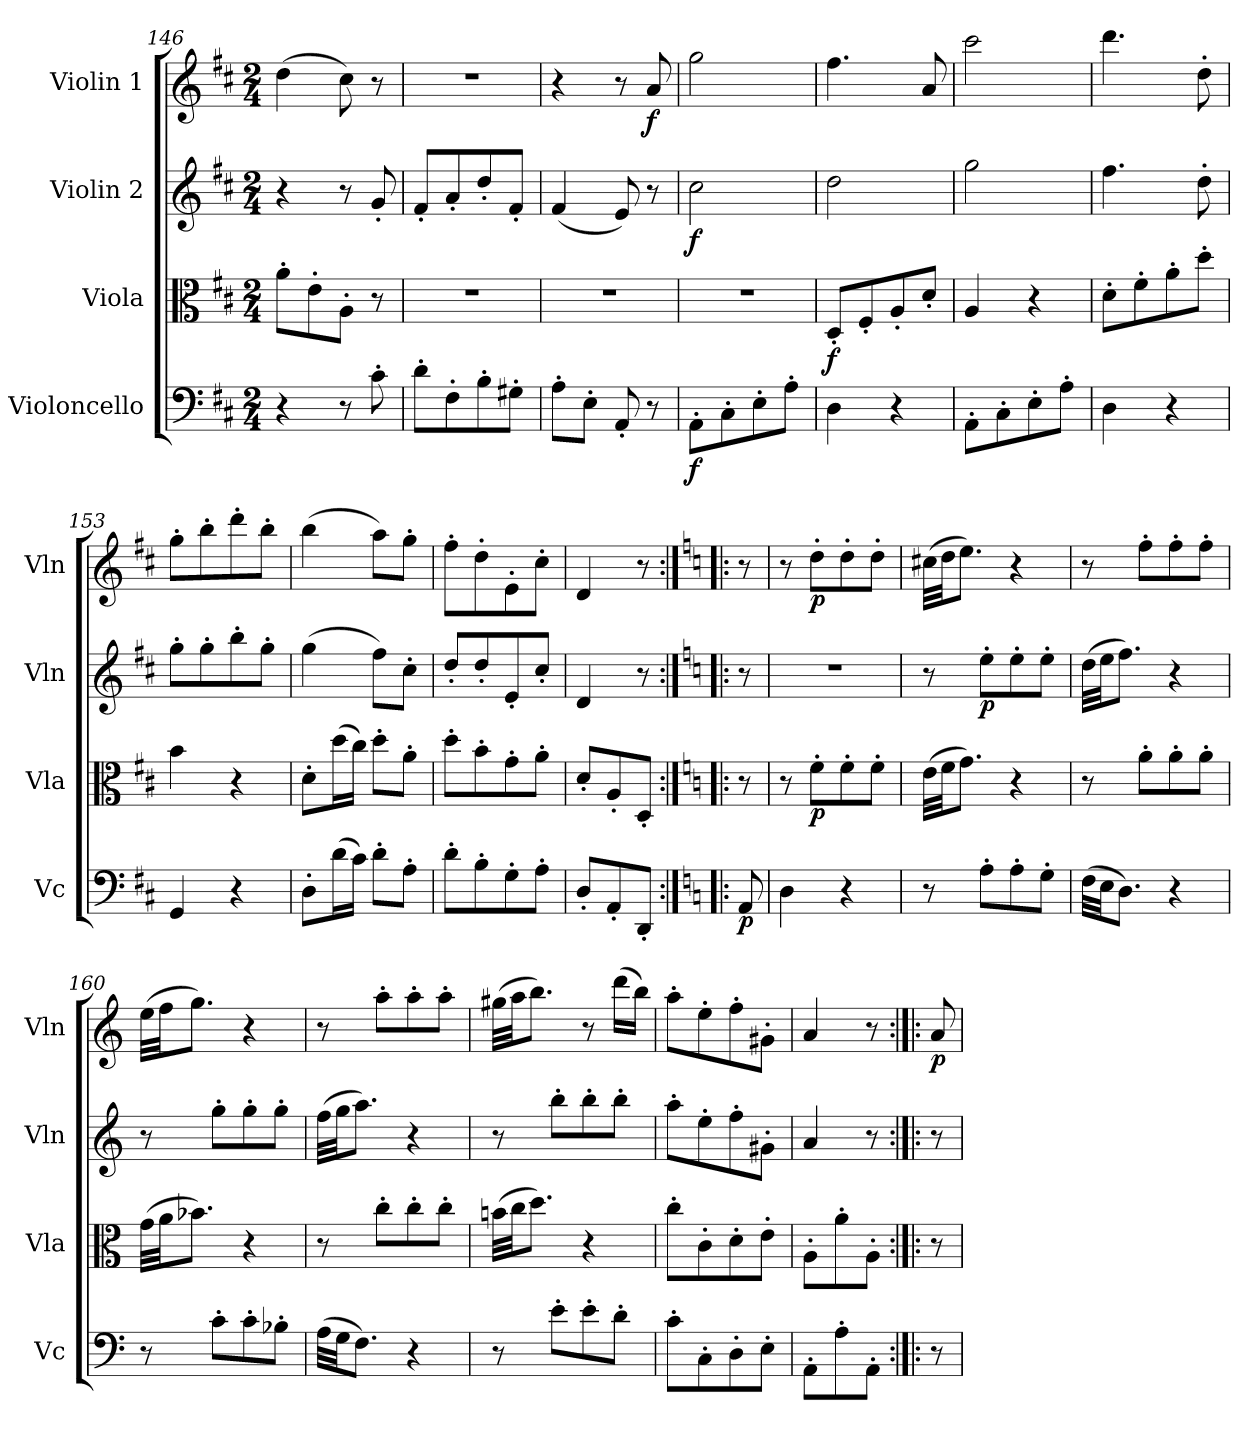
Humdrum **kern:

**kern	**dynam	**kern	**dynam	**kern	**dynam	**kern	**dynam
*part4	*part4	*part3	*part3	*part2	*part2	*part1	*part1
*staff4	*staff4	*staff3	*staff3	*staff2	*staff2	*staff1	*staff1
*I"Violoncello	*	*I"Viola	*	*I"Violin 2	*	*I"Violin 1	*
*I'Vc	*	*I'Vla	*	*I'Vln	*	*I'Vln	*
*clefF4	*	*clefC3	*	*clefG2	*	*clefG2	*
*k[f#c#]	*	*k[f#c#]	*	*k[f#c#]	*	*k[f#c#]	*
*M2/4	*	*M2/4	*	*M2/4	*	*M2/4	*
=146	=146	=146	=146	=146	=146	=146	=146
4r	.	8a'\L	.	4r	.	(>4dd\	.
.	.	8e'\	.	.	.	.	.
8r	.	8A'\J	.	8r	.	8cc#\)	.
8c#'\	.	8r	.	8g'/	.	8r	.
!!LO:LB:g=z
=147	=147	=147	=147	=147	=147	=147	=147
8d'\L	.	2r	.	8f#'/L	.	2r	.
8F#'\	.	.	.	8a'/	.	.	.
8B'\	.	.	.	8dd'/	.	.	.
8G#X'\J	.	.	.	8f#'/J	.	.	.
=148	=148	=148	=148	=148	=148	=148	=148
8A'\L	.	2r	.	(<4f#/	.	4r	.
8E'\J	.	.	.	.	.	.	.
8AA'/	.	.	.	8e/)	.	8r	.
!	!	!	!	!	!	!	!LO:DY:b
8r	.	.	.	8r	.	8a/	f
=149	=149	=149	=149	=149	=149	=149	=149
!	!LO:DY:b	!	!	!	!LO:DY:b	!	!
8AA'\L	f	2r	.	2cc#\	f	2gg\	.
8C#'\	.	.	.	.	.	.	.
8E'\	.	.	.	.	.	.	.
8A'\J	.	.	.	.	.	.	.
=150	=150	=150	=150	=150	=150	=150	=150
!	!	!	!LO:DY:b	!	!	!	!
4D\	.	8D'/L	f	2dd\	.	4.ff#\	.
.	.	8F#'/	.	.	.	.	.
4r	.	8A'/	.	.	.	.	.
.	.	8d'/J	.	.	.	8a/	.
=151	=151	=151	=151	=151	=151	=151	=151
8AA'\L	.	4A/	.	2gg\	.	2ccc#\	.
8C#'\	.	.	.	.	.	.	.
8E'\	.	4r	.	.	.	.	.
8A'\J	.	.	.	.	.	.	.
=152	=152	=152	=152	=152	=152	=152	=152
4D\	.	8d'\L	.	4.ff#\	.	4.ddd\	.
.	.	8f#'\	.	.	.	.	.
4r	.	8a'\	.	.	.	.	.
.	.	8dd'\J	.	8dd'\	.	8dd'\	.
=153	=153	=153	=153	=153	=153	=153	=153
4GG/	.	4b\	.	8gg'\L	.	8gg'\L	.
.	.	.	.	8gg'\	.	8bb'\	.
4r	.	4r	.	8bb'\	.	8ddd'\	.
.	.	.	.	8gg'\J	.	8bb'\J	.
=154	=154	=154	=154	=154	=154	=154	=154
8D'\L	.	8d'\L	.	(>4gg\	.	(>4bb\	.
(>16d\L	.	(>16dd\L	.	.	.	.	.
16c#\JJ)	.	16cc#\JJ)	.	.	.	.	.
8d'\L	.	8dd'\L	.	8ff#\L)	.	8aa\L)	.
8A'\J	.	8a'\J	.	8cc#'\J	.	8gg'\J	.
!!LO:LB:g=z
=155	=155	=155	=155	=155	=155	=155	=155
8d'\L	.	8dd'\L	.	8dd'/L	.	8ff#'\L	.
8B'\	.	8b'\	.	8dd'/	.	8dd'\	.
8G'\	.	8g'\	.	8e'/	.	8e'\	.
8A'\J	.	8a'\J	.	8cc#'/J	.	8cc#'\J	.
=156	=156	=156	=156	=156	=156	=156	=156
8D'/L	.	8d'/L	.	4d/	.	4d/	.
8AA'/	.	8A'/	.	.	.	.	.
8DD'/J	.	8D'/J	.	8r	.	8r	.
=156X3:|!|:	=156X3:|!|:	=156X3:|!|:	=156X3:|!|:	=156X3:|!|:	=156X3:|!|:	=156X3:|!|:	=156X3:|!|:
*k[]	*	*k[]	*	*k[]	*	*k[]	*
!	!LO:DY:b	!	!	!	!	!	!
8AA/	p	8r	.	8r	.	8r	.
=157	=157	=157	=157	=157	=157	=157	=157
4D\	.	8r	.	2r	.	8r	.
!	!	!	!LO:DY:b	!	!	!	!LO:DY:b
.	.	8f'\L	p	.	.	8dd'\L	p
4r	.	8f'\	.	.	.	8dd'\	.
.	.	8f'\J	.	.	.	8dd'\J	.
=158	=158	=158	=158	=158	=158	=158	=158
8r	.	(>32e\LLL	.	8r	.	(>32cc#X\LLL	.
.	.	32f\JJ	.	.	.	32dd\JJ	.
.	.	8.g\J)	.	.	.	8.ee\J)	.
!	!	!	!	!	!LO:DY:b	!	!
8A'\L	.	.	.	8ee'\L	p	.	.
8A'\	.	4r	.	8ee'\	.	4r	.
8G'\J	.	.	.	8ee'\J	.	.	.
=159	=159	=159	=159	=159	=159	=159	=159
(>32F\LLL	.	8r	.	(>32dd\LLL	.	8r	.
32E\JJ	.	.	.	32ee\JJ	.	.	.
8.D\J)	.	.	.	8.ff\J)	.	.	.
.	.	8a'\L	.	.	.	8ff'\L	.
4r	.	8a'\	.	4r	.	8ff'\	.
.	.	8a'\J	.	.	.	8ff'\J	.
=160	=160	=160	=160	=160	=160	=160	=160
8r	.	(>32g\LLL	.	8r	.	(>32ee\LLL	.
.	.	32a\JJ	.	.	.	32ff\JJ	.
.	.	8.b-X\J)	.	.	.	8.gg\J)	.
8c'\L	.	.	.	8gg'\L	.	.	.
8c'\	.	4r	.	8gg'\	.	4r	.
8B-X'\J	.	.	.	8gg'\J	.	.	.
!!LO:PB:g=z
=161	=161	=161	=161	=161	=161	=161	=161
(>32A\LLL	.	8r	.	(>32ff\LLL	.	8r	.
32G\JJ	.	.	.	32gg\JJ	.	.	.
8.F\J)	.	.	.	8.aa\J)	.	.	.
.	.	8cc'\L	.	.	.	8aa'\L	.
4r	.	8cc'\	.	4r	.	8aa'\	.
.	.	8cc'\J	.	.	.	8aa'\J	.
=162	=162	=162	=162	=162	=162	=162	=162
8r	.	(>32bn\LLL	.	8r	.	(>32gg#X\LLL	.
.	.	32cc\JJ	.	.	.	32aa\JJ	.
.	.	8.dd\J)	.	.	.	8.bb\J)	.
8e'\L	.	.	.	8bb'\L	.	.	.
8e'\	.	4r	.	8bb'\	.	8r	.
8d'\J	.	.	.	8bb'\J	.	(>16ddd\LL	.
.	.	.	.	.	.	16bb\JJ)	.
=163	=163	=163	=163	=163	=163	=163	=163
8c'\L	.	8cc'\L	.	8aa'\L	.	8aa'\L	.
8C'\	.	8c'\	.	8ee'\	.	8ee'\	.
8D'\	.	8d'\	.	8ff'\	.	8ff'\	.
8E'\J	.	8e'\J	.	8g#X'\J	.	8g#X'\J	.
=164	=164	=164	=164	=164	=164	=164	=164
8AA'\L	.	8A'\L	.	4a/	.	4a/	.
8A'\	.	8a'\	.	.	.	.	.
8AA'\J	.	8A'\J	.	8r	.	8r	.
=164X4:|!|:	=164X4:|!|:	=164X4:|!|:	=164X4:|!|:	=164X4:|!|:	=164X4:|!|:	=164X4:|!|:	=164X4:|!|:
!	!	!	!	!	!	!	!LO:DY:b
8r	.	8r	.	8r	.	8a/	p
=	=	=	=	=	=	=	=
*-	*-	*-	*-	*-	*-	*-	*-
